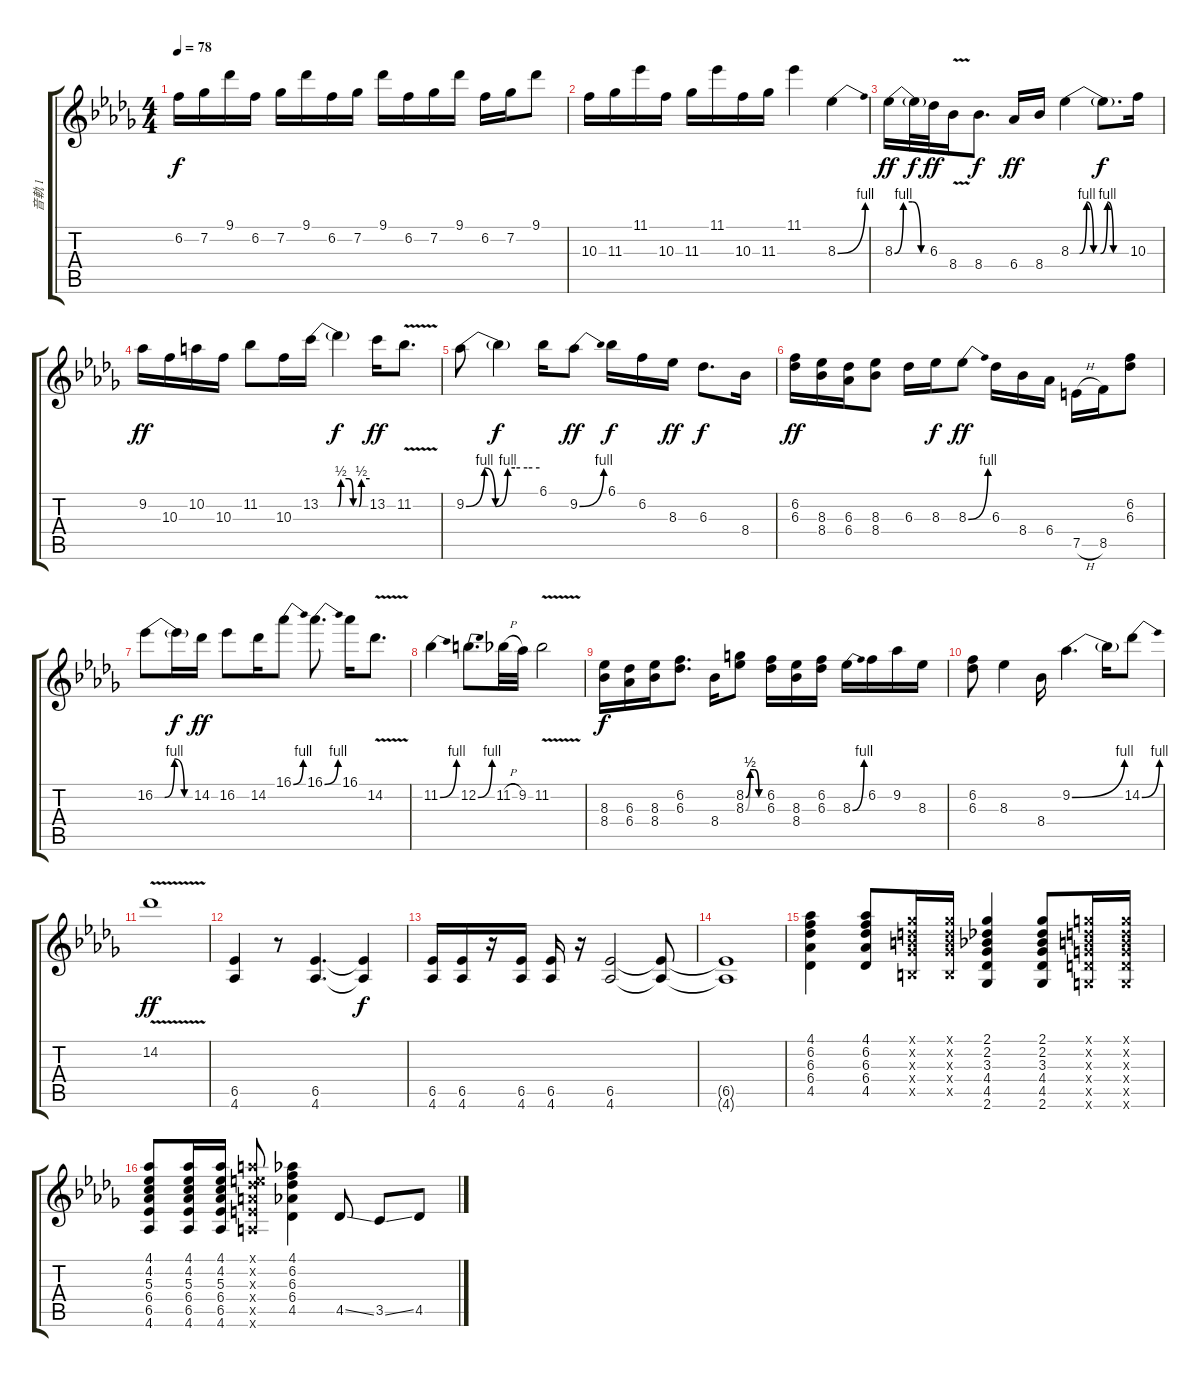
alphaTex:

\track ("音軌 1" "音軌 1") {instrument electricguitarjazz}
\staff {score tabs}
\tuning (E4 B3 G3 D3 A2 E2) {hide}
\ts (4 4)
\tempo 78
\clef g2
\ks db
6.2.16{dy f} 7.2.16 9.1.16 6.2.16 7.2.16 9.1.16 6.2.16 7.2.16 9.1.16 6.2.16 7.2.16 9.1.16 6.2.16 7.2.16 9.1.8 |
10.3.16 11.3.16 11.1.16 10.3.16 11.3.16 11.1.16 10.3.16 11.3.16 11.1.4 8.3{be (bend 0 0 60 4)}.4 |
8.3{be (custom 0 0 15 4 30 4 45 0 60 0)}.16{dy ff} 8.3{t}.32{dy f} 6.3.32{dy ff} 8.4{v}.16 8.4.8{d dy f} 6.4.16{dy ff} 8.4.16 8.3{be (custom 0 0 9 0 16 4 23 0 30 0 37 4 43 0 60 0)}.4 8.3{t}.8{d dy f} 10.3.16 |
9.2.16{dy ff} 10.3.16 10.2.16 10.3.16 11.2.8 10.3.16 13.2{be (custom 0 0 22 0 25 2 35 2 40 0 47 0 50 2 60 2)}.16 13.2{t}.4{dy f} 13.2.16{dy ff} 11.2{v}.8{d} |
9.2{be (custom 0 0 15 4 24 0 34 4 40 4 50 4 60 4)}.8 9.2{t}.4{dy f} 6.1.16 9.2{be (bend 0 0 60 4)}.8{dy ff} 6.1.16{dy f} 6.2.16 8.3.16{dy ff} 6.3.8{d dy f} 8.4.16 |
(6.2 6.3).16{dy ff} (8.3 8.4).16 (6.3 6.4).16 (8.3 8.4).8 6.3.16 8.3.16{dy f} 8.3{be (bend 0 0 60 4)}.8{dy ff} 6.3.16 8.4.16 6.4.16 7.5{h}.16 8.5.16 (6.2 6.3).8 |
16.2{be (custom 0 0 15 0 30 4 45 0 60 0)}.8 16.2{t}.16{dy f} 14.2.16{dy ff} 16.2.8 14.2.16 16.1{be (bend 0 0 60 4)}.8 16.1{be (bend 0 0 60 4)}.8{d} 16.1.16 14.2{v}.8{d} |
11.2{be (bend 0 0 60 4)}.4 12.2{be (bend 0 0 60 4)}.8{d} 11.2{h}.32 9.2.32 11.2{v}.2 |
(8.3 8.4).16{dy f} (6.3 6.4).16 (8.3 8.4).16 (6.2 6.3).8{d} 8.4.16 (8.2{be (custom 0 0 15 2 30 2 45 0 60 0)} 8.3{be (custom 0 0 15 2 30 2 45 0 60 0)}).8 (6.2 6.3).16 (8.3 8.4).16 (6.2 6.3).16 8.3{be (bend 0 0 60 4)}.16 6.2.16 9.2.16 8.3.16 |
(6.2 6.3).8 8.3.4 8.4.16 9.2{be (bend 0 0 60 4)}.4{d} 9.2{t}.16 14.2{be (bend 0 0 60 4)}.8 |
14.2{v}.1{dy ff} |
(6.5 4.6).4 r.8 (6.5 4.6).4{d} (6.5{t} 4.6{t}).4{dy f} |
(6.5 4.6).16 (6.5 4.6).16 r.16 (6.5 4.6).16 (6.5 4.6).16 r.16 (6.5 4.6).2 (6.5{t} 4.6{t}).8 |
(6.5{t} 4.6{t}).1 |
(4.1 6.2 6.3 6.4 4.5).4{instrument electricguitarjazz} (4.1 6.2 6.3 6.4 4.5).8 (2.1{x} 3.2{x} 4.3{x} 4.4{x} 2.5{x}).16 (2.1{x} 3.2{x} 4.3{x} 4.4{x} 2.5{x}).16 (2.1 2.2 3.3 4.4 4.5 2.6).4 (2.1 2.2 3.3 4.4 4.5 2.6).8 (3.1{x} 3.2{x} 4.3{x} 5.4{x} 5.5{x} 3.6{x}).16 (3.1{x} 3.2{x} 4.3{x} 5.4{x} 5.5{x} 3.6{x}).16 |
(4.1 4.2 5.3 6.4 6.5 4.6).8 (4.1 4.2 5.3 6.4 6.5 4.6).16 (4.1 4.2 5.3 6.4 6.5 4.6).16 (5.1{x} 5.2{x} 6.3{x} 7.4{x} 7.5{x} 5.6{x}).8 (4.1 6.2 6.3 6.4 4.5).4 4.5{ss}.8 3.5{ss}.8 4.5.8
